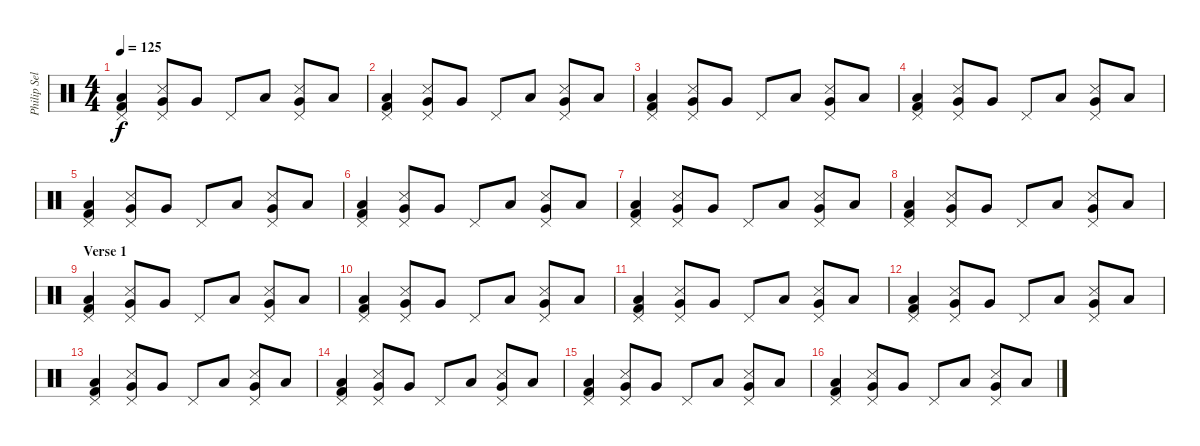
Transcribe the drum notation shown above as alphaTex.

\track ("Philip Selway" "Philip Sel") {instrument percussion}
\staff {score}
\articulation defaults
\ts (4 4)
\tempo 125
\clef neutral
\ks c
("Pedal Hi-Hat (hit)" "Low Floor Tom (hit)" "Kick (hit) 2").4{dy f} ("Pedal Hi-Hat (hit)" "Snare (side stick) 3" "Very Low Tom (hit)").8 "Very Low Tom (hit)".8 "Pedal Hi-Hat (hit)".8 "Low Floor Tom (hit)".8 ("Pedal Hi-Hat (hit)" "Snare (side stick) 3" "Very Low Tom (hit)").8 "Low Floor Tom (hit)".8 |
("Pedal Hi-Hat (hit)" "Low Floor Tom (hit)" "Kick (hit) 2").4 ("Pedal Hi-Hat (hit)" "Snare (side stick) 3" "Very Low Tom (hit)").8 "Very Low Tom (hit)".8 "Pedal Hi-Hat (hit)".8 "Low Floor Tom (hit)".8 ("Pedal Hi-Hat (hit)" "Snare (side stick) 3" "Very Low Tom (hit)").8 "Low Floor Tom (hit)".8 |
("Pedal Hi-Hat (hit)" "Low Floor Tom (hit)" "Kick (hit) 2").4 ("Pedal Hi-Hat (hit)" "Snare (side stick) 3" "Very Low Tom (hit)").8 "Very Low Tom (hit)".8 "Pedal Hi-Hat (hit)".8 "Low Floor Tom (hit)".8 ("Pedal Hi-Hat (hit)" "Snare (side stick) 3" "Very Low Tom (hit)").8 "Low Floor Tom (hit)".8 |
("Pedal Hi-Hat (hit)" "Low Floor Tom (hit)" "Kick (hit) 2").4 ("Pedal Hi-Hat (hit)" "Snare (side stick) 3" "Very Low Tom (hit)").8 "Very Low Tom (hit)".8 "Pedal Hi-Hat (hit)".8 "Low Floor Tom (hit)".8 ("Pedal Hi-Hat (hit)" "Snare (side stick) 3" "Very Low Tom (hit)").8 "Low Floor Tom (hit)".8 |
("Pedal Hi-Hat (hit)" "Low Floor Tom (hit)" "Kick (hit) 2").4 ("Pedal Hi-Hat (hit)" "Snare (side stick) 3" "Very Low Tom (hit)").8 "Very Low Tom (hit)".8 "Pedal Hi-Hat (hit)".8 "Low Floor Tom (hit)".8 ("Pedal Hi-Hat (hit)" "Snare (side stick) 3" "Very Low Tom (hit)").8 "Low Floor Tom (hit)".8 |
("Pedal Hi-Hat (hit)" "Low Floor Tom (hit)" "Kick (hit) 2").4 ("Pedal Hi-Hat (hit)" "Snare (side stick) 3" "Very Low Tom (hit)").8 "Very Low Tom (hit)".8 "Pedal Hi-Hat (hit)".8 "Low Floor Tom (hit)".8 ("Pedal Hi-Hat (hit)" "Snare (side stick) 3" "Very Low Tom (hit)").8 "Low Floor Tom (hit)".8 |
("Pedal Hi-Hat (hit)" "Low Floor Tom (hit)" "Kick (hit) 2").4 ("Pedal Hi-Hat (hit)" "Snare (side stick) 3" "Very Low Tom (hit)").8 "Very Low Tom (hit)".8 "Pedal Hi-Hat (hit)".8 "Low Floor Tom (hit)".8 ("Pedal Hi-Hat (hit)" "Snare (side stick) 3" "Very Low Tom (hit)").8 "Low Floor Tom (hit)".8 |
("Pedal Hi-Hat (hit)" "Low Floor Tom (hit)" "Kick (hit) 2").4 ("Pedal Hi-Hat (hit)" "Snare (side stick) 3" "Very Low Tom (hit)").8 "Very Low Tom (hit)".8 "Pedal Hi-Hat (hit)".8 "Low Floor Tom (hit)".8 ("Pedal Hi-Hat (hit)" "Snare (side stick) 3" "Very Low Tom (hit)").8 "Low Floor Tom (hit)".8 |
\section ("" "Verse 1")
("Pedal Hi-Hat (hit)" "Low Floor Tom (hit)" "Kick (hit) 2").4 ("Pedal Hi-Hat (hit)" "Snare (side stick) 3" "Very Low Tom (hit)").8 "Very Low Tom (hit)".8 "Pedal Hi-Hat (hit)".8 "Low Floor Tom (hit)".8 ("Pedal Hi-Hat (hit)" "Snare (side stick) 3" "Very Low Tom (hit)").8 "Low Floor Tom (hit)".8 |
("Pedal Hi-Hat (hit)" "Low Floor Tom (hit)" "Kick (hit) 2").4 ("Pedal Hi-Hat (hit)" "Snare (side stick) 3" "Very Low Tom (hit)").8 "Very Low Tom (hit)".8 "Pedal Hi-Hat (hit)".8 "Low Floor Tom (hit)".8 ("Pedal Hi-Hat (hit)" "Snare (side stick) 3" "Very Low Tom (hit)").8 "Low Floor Tom (hit)".8 |
("Pedal Hi-Hat (hit)" "Low Floor Tom (hit)" "Kick (hit) 2").4 ("Pedal Hi-Hat (hit)" "Snare (side stick) 3" "Very Low Tom (hit)").8 "Very Low Tom (hit)".8 "Pedal Hi-Hat (hit)".8 "Low Floor Tom (hit)".8 ("Pedal Hi-Hat (hit)" "Snare (side stick) 3" "Very Low Tom (hit)").8 "Low Floor Tom (hit)".8 |
("Pedal Hi-Hat (hit)" "Low Floor Tom (hit)" "Kick (hit) 2").4 ("Pedal Hi-Hat (hit)" "Snare (side stick) 3" "Very Low Tom (hit)").8 "Very Low Tom (hit)".8 "Pedal Hi-Hat (hit)".8 "Low Floor Tom (hit)".8 ("Pedal Hi-Hat (hit)" "Snare (side stick) 3" "Very Low Tom (hit)").8 "Low Floor Tom (hit)".8 |
("Pedal Hi-Hat (hit)" "Low Floor Tom (hit)" "Kick (hit) 2").4 ("Pedal Hi-Hat (hit)" "Snare (side stick) 3" "Very Low Tom (hit)").8 "Very Low Tom (hit)".8 "Pedal Hi-Hat (hit)".8 "Low Floor Tom (hit)".8 ("Pedal Hi-Hat (hit)" "Snare (side stick) 3" "Very Low Tom (hit)").8 "Low Floor Tom (hit)".8 |
("Pedal Hi-Hat (hit)" "Low Floor Tom (hit)" "Kick (hit) 2").4 ("Pedal Hi-Hat (hit)" "Snare (side stick) 3" "Very Low Tom (hit)").8 "Very Low Tom (hit)".8 "Pedal Hi-Hat (hit)".8 "Low Floor Tom (hit)".8 ("Pedal Hi-Hat (hit)" "Snare (side stick) 3" "Very Low Tom (hit)").8 "Low Floor Tom (hit)".8 |
("Pedal Hi-Hat (hit)" "Low Floor Tom (hit)" "Kick (hit) 2").4 ("Pedal Hi-Hat (hit)" "Snare (side stick) 3" "Very Low Tom (hit)").8 "Very Low Tom (hit)".8 "Pedal Hi-Hat (hit)".8 "Low Floor Tom (hit)".8 ("Pedal Hi-Hat (hit)" "Snare (side stick) 3" "Very Low Tom (hit)").8 "Low Floor Tom (hit)".8 |
("Pedal Hi-Hat (hit)" "Low Floor Tom (hit)" "Kick (hit) 2").4 ("Pedal Hi-Hat (hit)" "Snare (side stick) 3" "Very Low Tom (hit)").8 "Very Low Tom (hit)".8 "Pedal Hi-Hat (hit)".8 "Low Floor Tom (hit)".8 ("Pedal Hi-Hat (hit)" "Snare (side stick) 3" "Very Low Tom (hit)").8 "Low Floor Tom (hit)".8
